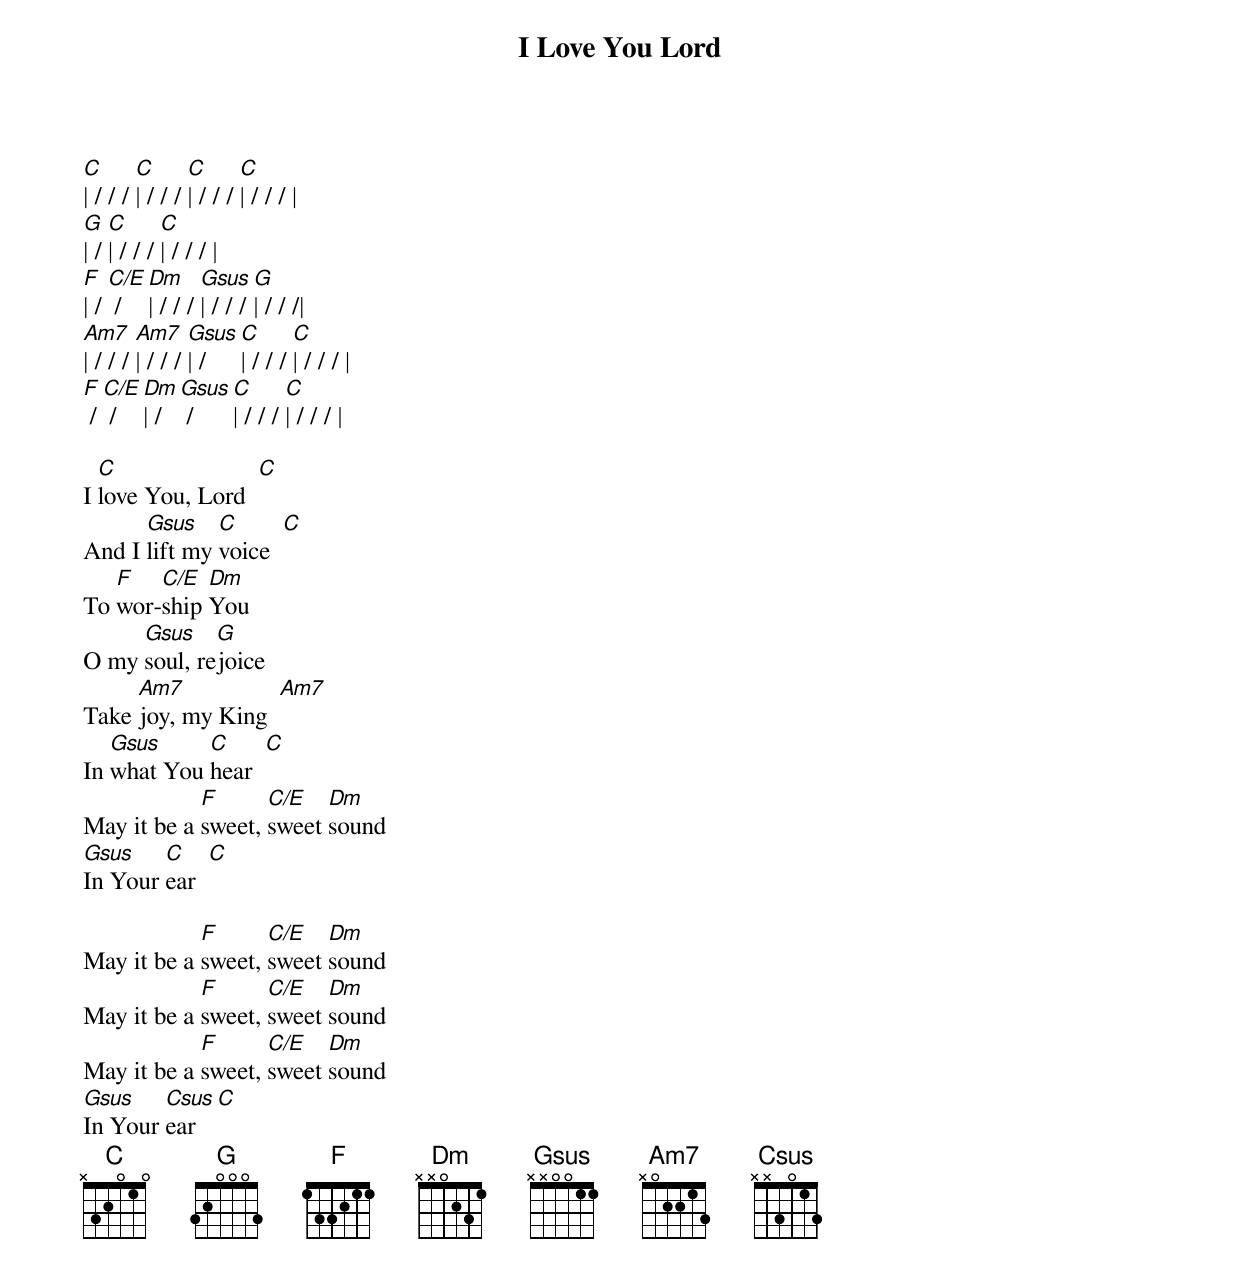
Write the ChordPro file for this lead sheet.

{Title: I Love You Lord}
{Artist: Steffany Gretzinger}

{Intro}
[C]| / / / [C]| / / / [C]| / / / [C]| / / / |
[G]| / [C]| / / / [C]| / / / |
[F]| / [C/E] / [Dm]| / / / [Gsus]| / / / [G]| / / /|
[Am7]| / / / [Am7]| / / / [Gsus]| / [C]| / / / [C]| / / / |
[F] / [C/E] / [Dm]| / [Gsus] / [C]| / / / [C]| / / / |

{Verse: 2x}
I [C]love You, Lord  [C]
And I [Gsus]lift my [C]voice  [C]
To [F]wor-[C/E]ship [Dm]You
O my [Gsus]soul, re[G]joice
Take [Am7]joy, my King  [Am7]
In [Gsus]what You [C]hear  [C]
May it be a [F]sweet, [C/E]sweet [Dm]sound
[Gsus]In Your [C]ear  [C]

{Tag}
May it be a [F]sweet, [C/E]sweet [Dm]sound
May it be a [F]sweet, [C/E]sweet [Dm]sound
May it be a [F]sweet, [C/E]sweet [Dm]sound
[Gsus]In Your [Csus]ear  [C]
